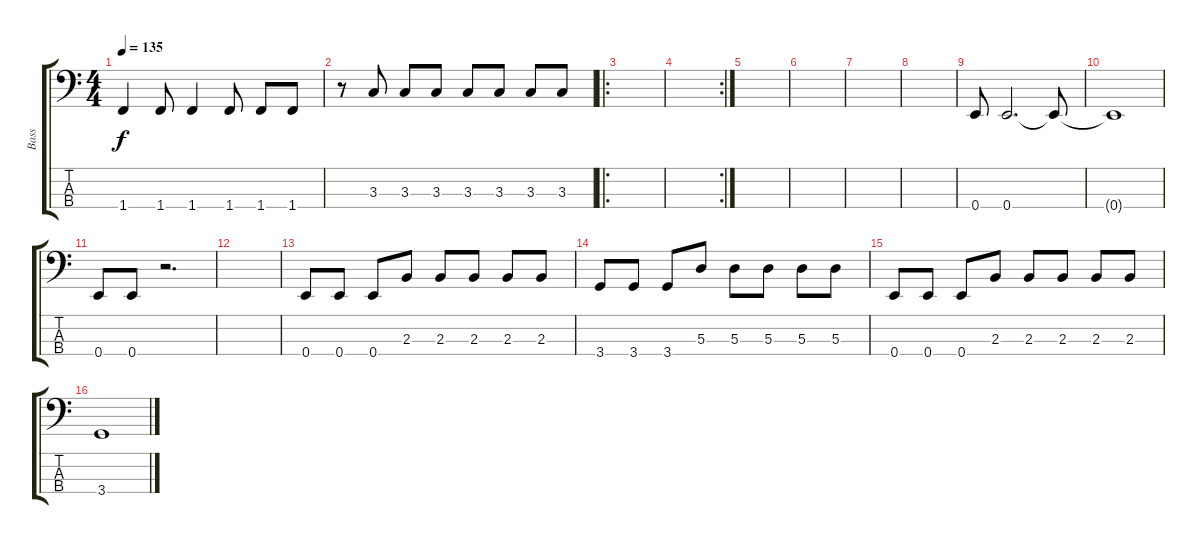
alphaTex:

\track ("Bass" "Bass") {instrument electricbasspick}
\staff {score tabs}
\tuning (G2 D2 A1 E1) {hide}
\ts (4 4)
\tempo 135
\clef f4
\ks c
1.4.4{dy f} 1.4.8 1.4.4 1.4.8 1.4.8 1.4.8 |
r.8 3.3.8 3.3.8 3.3.8 3.3.8 3.3.8 3.3.8 3.3.8 |
\ro
|
\rc 2
|
|
|
|
|
0.4.8 0.4.2{d} 0.4{t}.8 |
0.4{t}.1 |
0.4.8 0.4.8 r.2{d} |
|
0.4.8 0.4.8 0.4.8 2.3.8 2.3.8 2.3.8 2.3.8 2.3.8 |
3.4.8 3.4.8 3.4.8 5.3.8 5.3.8 5.3.8 5.3.8 5.3.8 |
0.4.8 0.4.8 0.4.8 2.3.8 2.3.8 2.3.8 2.3.8 2.3.8 |
3.4.1
